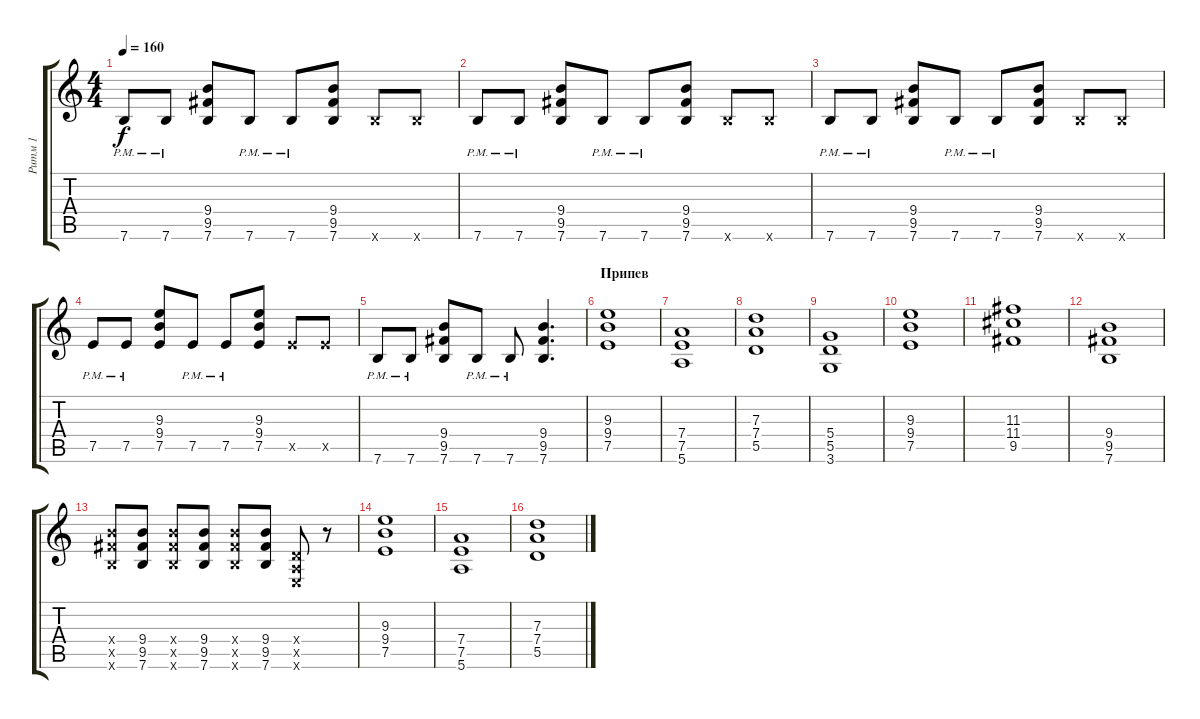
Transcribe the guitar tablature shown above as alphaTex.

\track ("Ритм 1" "Ритм 1") {instrument distortionguitar}
\staff {score tabs}
\tuning (E4 B3 G3 D3 A2 E2) {hide}
\ts (4 4)
\tempo 160
\clef g2
\ks c
7.6{pm}.8{dy f} 7.6{pm}.8 (9.4 9.5 7.6).8 7.6{pm}.8 7.6{pm}.8 (9.4 9.5 7.6).8 7.6{x}.8 7.6{x}.8 |
7.6{pm}.8 7.6{pm}.8 (9.4 9.5 7.6).8 7.6{pm}.8 7.6{pm}.8 (9.4 9.5 7.6).8 7.6{x}.8 7.6{x}.8 |
7.6{pm}.8 7.6{pm}.8 (9.4 9.5 7.6).8 7.6{pm}.8 7.6{pm}.8 (9.4 9.5 7.6).8 7.6{x}.8 7.6{x}.8 |
7.5{pm}.8 7.5{pm}.8 (9.3 9.4 7.5).8 7.5{pm}.8 7.5{pm}.8 (9.3 9.4 7.5).8 7.5{x}.8 7.5{x}.8 |
7.6{pm}.8 7.6{pm}.8 (9.4 9.5 7.6).8 7.6{pm}.8 7.6{pm}.8 (9.4 9.5 7.6).4{d} |
\section ("" "Припев")
(9.3 9.4 7.5).1 |
(7.4 7.5 5.6).1 |
(7.3 7.4 5.5).1 |
(5.4 5.5 3.6).1 |
(9.3 9.4 7.5).1 |
(11.3 11.4 9.5).1 |
(9.4 9.5 7.6).1 |
(9.4{x} 9.5{x} 7.6{x}).8 (9.4 9.5 7.6).8 (9.4{x} 9.5{x} 7.6{x}).8 (9.4 9.5 7.6).8 (9.4{x} 9.5{x} 7.6{x}).8 (9.4 9.5 7.6).8 (0.4{x} 0.5{x} 0.6{x}).8 r.8 |
(9.3 9.4 7.5).1 |
(7.4 7.5 5.6).1 |
(7.3 7.4 5.5).1
